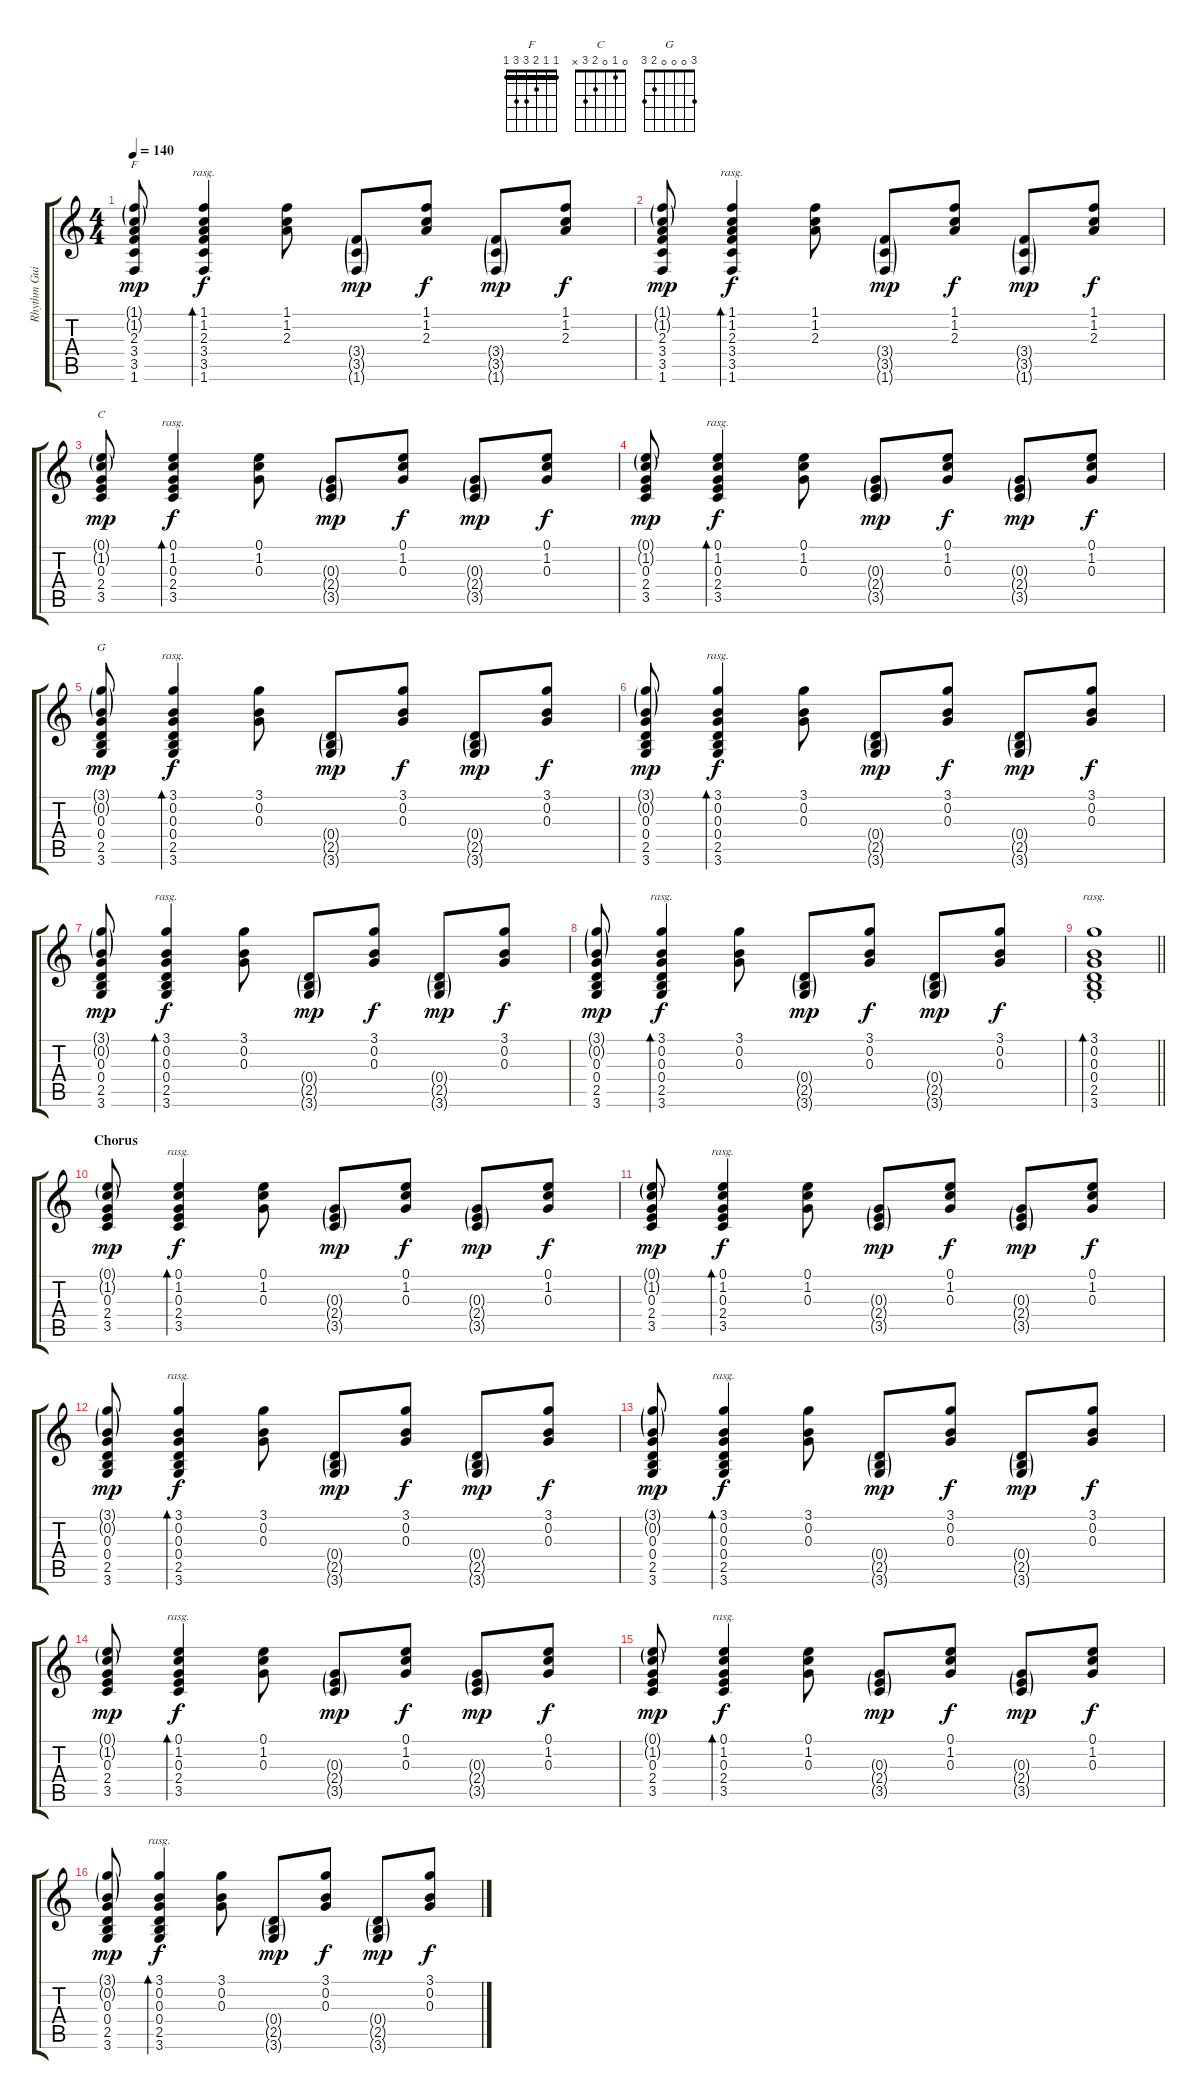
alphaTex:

\track ("Rhythm Guitar" "Rhythm Gui") {instrument acousticguitarsteel}
\staff {score tabs}
\tuning (E4 B3 G3 D3 A2 E2) {hide}
\chord ("F" 1 1 2 3 3 1) {barre 1}
\chord ("C" 0 1 0 2 3 x)
\chord ("G" 3 0 0 0 2 3)
\ts (4 4)
\tempo 140
\clef g2
\ks c
(1.1{g} 1.2{g} 2.3 3.4 3.5 1.6).8{ch "F" dy mp} (1.1 1.2 2.3 3.4 3.5 1.6).4{bd 240 rasg ii dy f} (1.1 1.2 2.3).8 (3.4{g} 3.5{g} 1.6{g}).8{dy mp} (1.1 1.2 2.3).8{dy f} (3.4{g} 3.5{g} 1.6{g}).8{dy mp} (1.1 1.2 2.3).8{dy f} |
(1.1{g} 1.2{g} 2.3 3.4 3.5 1.6).8{dy mp} (1.1 1.2 2.3 3.4 3.5 1.6).4{bd 240 rasg ii dy f} (1.1 1.2 2.3).8 (3.4{g} 3.5{g} 1.6{g}).8{dy mp} (1.1 1.2 2.3).8{dy f} (3.4{g} 3.5{g} 1.6{g}).8{dy mp} (1.1 1.2 2.3).8{dy f} |
(0.1{g} 1.2{g} 0.3 2.4 3.5).8{ch "C" dy mp} (0.1 1.2 0.3 2.4 3.5).4{bd 240 rasg ii dy f} (0.1 1.2 0.3).8 (0.3{g} 2.4{g} 3.5{g}).8{dy mp} (0.1 1.2 0.3).8{dy f} (0.3{g} 2.4{g} 3.5{g}).8{dy mp} (0.1 1.2 0.3).8{dy f} |
(0.1{g} 1.2{g} 0.3 2.4 3.5).8{dy mp} (0.1 1.2 0.3 2.4 3.5).4{bd 240 rasg ii dy f} (0.1 1.2 0.3).8 (0.3{g} 2.4{g} 3.5{g}).8{dy mp} (0.1 1.2 0.3).8{dy f} (0.3{g} 2.4{g} 3.5{g}).8{dy mp} (0.1 1.2 0.3).8{dy f} |
(3.1{g} 0.2{g} 0.3 0.4 2.5 3.6).8{ch "G" dy mp} (3.1 0.2 0.3 0.4 2.5 3.6).4{bd 240 rasg ii dy f} (3.1 0.2 0.3).8 (0.4{g} 2.5{g} 3.6{g}).8{dy mp} (3.1 0.2 0.3).8{dy f} (0.4{g} 2.5{g} 3.6{g}).8{dy mp} (3.1 0.2 0.3).8{dy f} |
(3.1{g} 0.2{g} 0.3 0.4 2.5 3.6).8{dy mp} (3.1 0.2 0.3 0.4 2.5 3.6).4{bd 240 rasg ii dy f} (3.1 0.2 0.3).8 (0.4{g} 2.5{g} 3.6{g}).8{dy mp} (3.1 0.2 0.3).8{dy f} (0.4{g} 2.5{g} 3.6{g}).8{dy mp} (3.1 0.2 0.3).8{dy f} |
(3.1{g} 0.2{g} 0.3 0.4 2.5 3.6).8{dy mp} (3.1 0.2 0.3 0.4 2.5 3.6).4{bd 240 rasg ii dy f} (3.1 0.2 0.3).8 (0.4{g} 2.5{g} 3.6{g}).8{dy mp} (3.1 0.2 0.3).8{dy f} (0.4{g} 2.5{g} 3.6{g}).8{dy mp} (3.1 0.2 0.3).8{dy f} |
(3.1{g} 0.2{g} 0.3 0.4 2.5 3.6).8{dy mp} (3.1 0.2 0.3 0.4 2.5 3.6).4{bd 240 rasg ii dy f} (3.1 0.2 0.3).8 (0.4{g} 2.5{g} 3.6{g}).8{dy mp} (3.1 0.2 0.3).8{dy f} (0.4{g} 2.5{g} 3.6{g}).8{dy mp} (3.1 0.2 0.3).8{dy f} |
\barLineRight lightlight
(3.1{st} 0.2{st} 0.3{st} 0.4{st} 2.5{st} 3.6{st}).1{bd 120 rasg ii} |
\section ("" "Chorus")
(0.1{g} 1.2{g} 0.3 2.4 3.5).8{dy mp} (0.1 1.2 0.3 2.4 3.5).4{bd 240 rasg ii dy f} (0.1 1.2 0.3).8 (0.3{g} 2.4{g} 3.5{g}).8{dy mp} (0.1 1.2 0.3).8{dy f} (0.3{g} 2.4{g} 3.5{g}).8{dy mp} (0.1 1.2 0.3).8{dy f} |
(0.1{g} 1.2{g} 0.3 2.4 3.5).8{dy mp} (0.1 1.2 0.3 2.4 3.5).4{bd 240 rasg ii dy f} (0.1 1.2 0.3).8 (0.3{g} 2.4{g} 3.5{g}).8{dy mp} (0.1 1.2 0.3).8{dy f} (0.3{g} 2.4{g} 3.5{g}).8{dy mp} (0.1 1.2 0.3).8{dy f} |
(3.1{g} 0.2{g} 0.3 0.4 2.5 3.6).8{dy mp} (3.1 0.2 0.3 0.4 2.5 3.6).4{bd 240 rasg ii dy f} (3.1 0.2 0.3).8 (0.4{g} 2.5{g} 3.6{g}).8{dy mp} (3.1 0.2 0.3).8{dy f} (0.4{g} 2.5{g} 3.6{g}).8{dy mp} (3.1 0.2 0.3).8{dy f} |
(3.1{g} 0.2{g} 0.3 0.4 2.5 3.6).8{dy mp} (3.1 0.2 0.3 0.4 2.5 3.6).4{bd 240 rasg ii dy f} (3.1 0.2 0.3).8 (0.4{g} 2.5{g} 3.6{g}).8{dy mp} (3.1 0.2 0.3).8{dy f} (0.4{g} 2.5{g} 3.6{g}).8{dy mp} (3.1 0.2 0.3).8{dy f} |
(0.1{g} 1.2{g} 0.3 2.4 3.5).8{dy mp} (0.1 1.2 0.3 2.4 3.5).4{bd 240 rasg ii dy f} (0.1 1.2 0.3).8 (0.3{g} 2.4{g} 3.5{g}).8{dy mp} (0.1 1.2 0.3).8{dy f} (0.3{g} 2.4{g} 3.5{g}).8{dy mp} (0.1 1.2 0.3).8{dy f} |
(0.1{g} 1.2{g} 0.3 2.4 3.5).8{dy mp} (0.1 1.2 0.3 2.4 3.5).4{bd 240 rasg ii dy f} (0.1 1.2 0.3).8 (0.3{g} 2.4{g} 3.5{g}).8{dy mp} (0.1 1.2 0.3).8{dy f} (0.3{g} 2.4{g} 3.5{g}).8{dy mp} (0.1 1.2 0.3).8{dy f} |
(3.1{g} 0.2{g} 0.3 0.4 2.5 3.6).8{dy mp} (3.1 0.2 0.3 0.4 2.5 3.6).4{bd 240 rasg ii dy f} (3.1 0.2 0.3).8 (0.4{g} 2.5{g} 3.6{g}).8{dy mp} (3.1 0.2 0.3).8{dy f} (0.4{g} 2.5{g} 3.6{g}).8{dy mp} (3.1 0.2 0.3).8{dy f}
